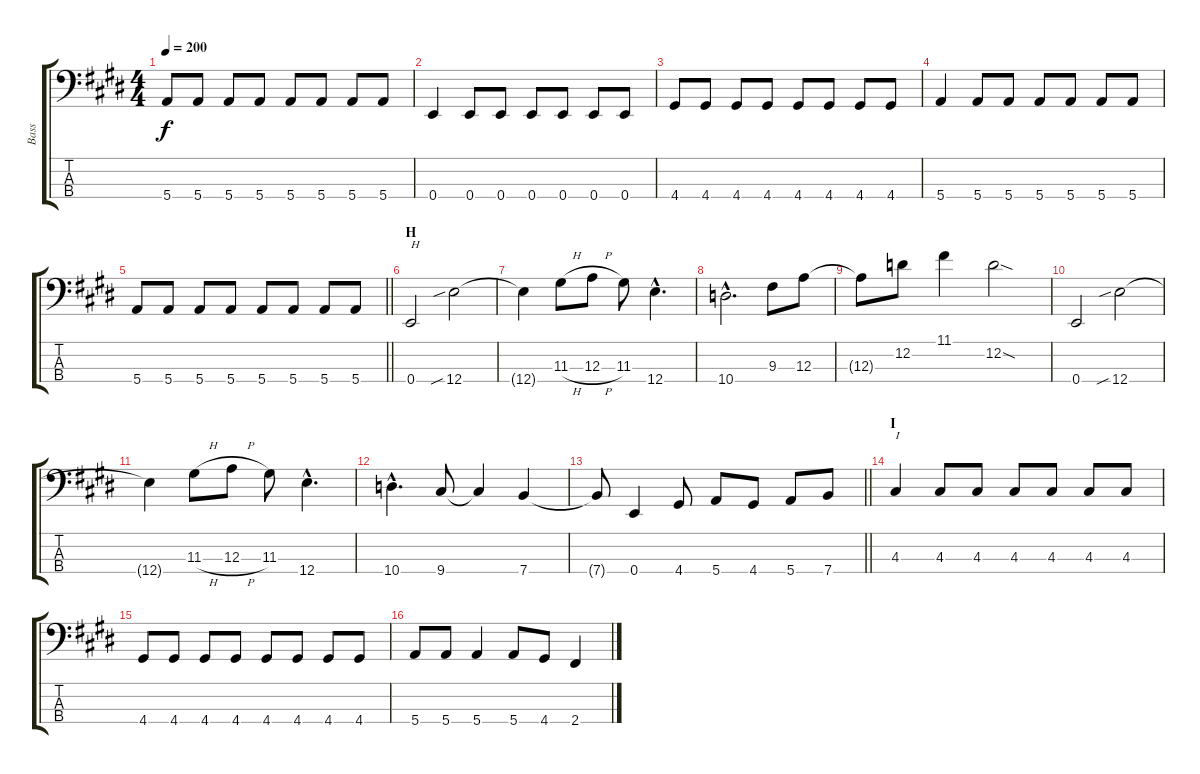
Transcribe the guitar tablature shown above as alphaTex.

\track ("Bass" "Bass") {instrument electricbasspick}
\staff {score tabs}
\tuning (G2 D2 A1 E1) {hide}
\ts (4 4)
\tempo 200
\clef f4
\ks e
5.4.8{dy f} 5.4.8 5.4.8 5.4.8 5.4.8 5.4.8 5.4.8 5.4.8 |
0.4.4 0.4.8 0.4.8 0.4.8 0.4.8 0.4.8 0.4.8 |
4.4.8 4.4.8 4.4.8 4.4.8 4.4.8 4.4.8 4.4.8 4.4.8 |
5.4.4 5.4.8 5.4.8 5.4.8 5.4.8 5.4.8 5.4.8 |
\barLineRight lightlight
5.4.8 5.4.8 5.4.8 5.4.8 5.4.8 5.4.8 5.4.8 5.4.8 |
\section ("" "H")
0.4.2{txt "H"} 12.4{sib}.2 |
12.4{t}.4 11.3{h}.8 12.3{h}.8 11.3.8 12.4{hac}.4{d} |
10.4{hac}.2{d} 9.3.8 12.3.8 |
12.3{t}.8 12.2.8 11.1.4 12.2{sod}.2 |
0.4.2 12.4{sib}.2 |
12.4{t}.4 11.3{h}.8 12.3{h}.8 11.3.8 12.4{hac}.4{d} |
10.4{hac}.4{d} 9.4.8 9.4{t}.4 7.4.4 |
\barLineRight lightlight
7.4{t}.8 0.4.4 4.4.8 5.4.8 4.4.8 5.4.8 7.4.8 |
\section ("" "I")
4.3.4{txt "I"} 4.3.8 4.3.8 4.3.8 4.3.8 4.3.8 4.3.8 |
4.4.8 4.4.8 4.4.8 4.4.8 4.4.8 4.4.8 4.4.8 4.4.8 |
5.4.8 5.4.8 5.4.4 5.4.8 4.4.8 2.4.4
